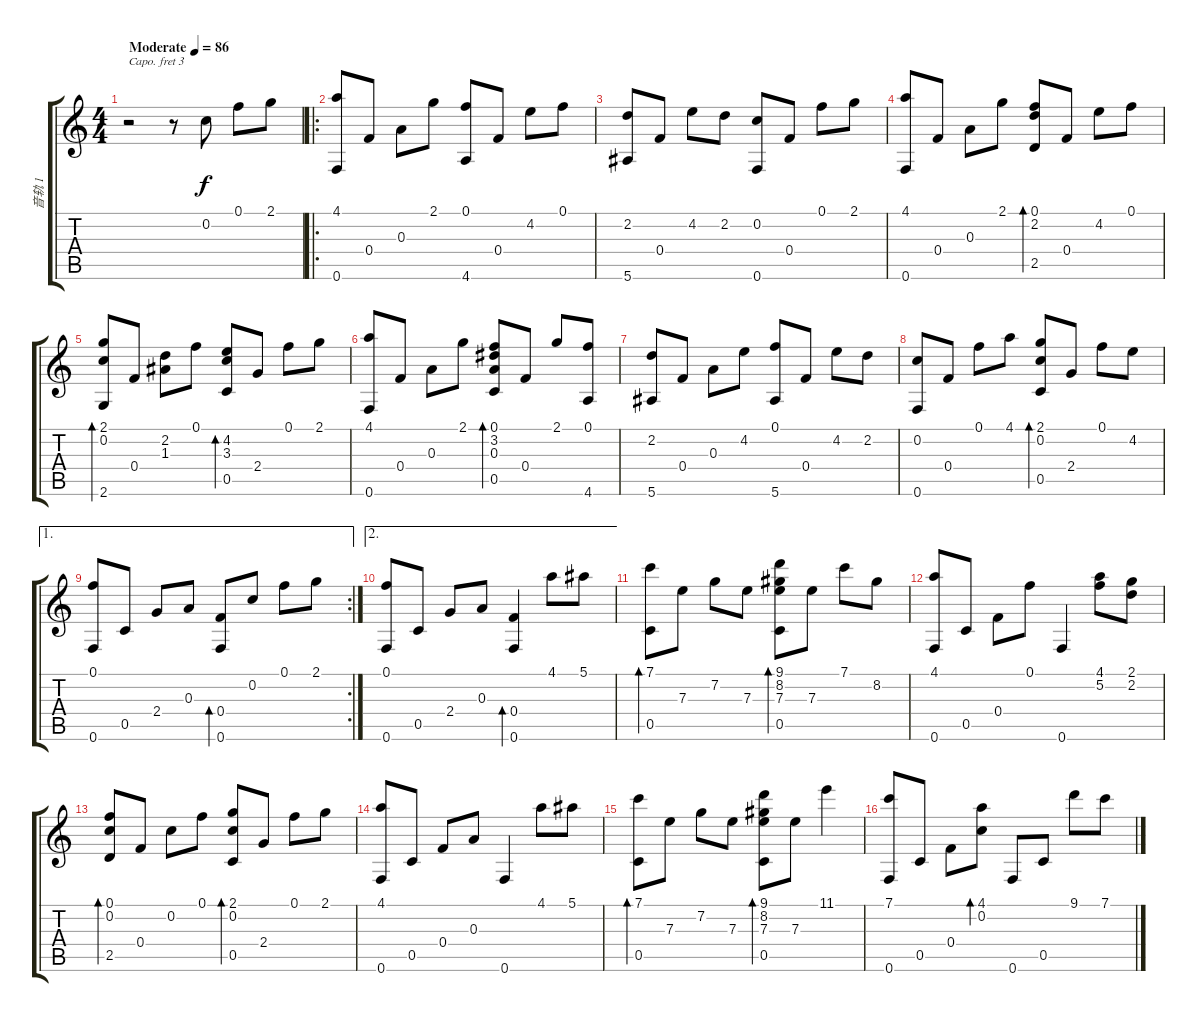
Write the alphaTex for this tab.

\track ("音轨 1" "音轨 1") {instrument acousticguitarsteel}
\staff {score tabs}
\capo 3
\tuning (D4 A3 Gb3 D3 A2 D2) {hide}
\ts (4 4)
\tempo (86 "Moderate")
\clef g2
\ks c
r.2{dy f instrument acousticguitarsteel} r.8 0.2.8 0.1.8 2.1.8 |
\ro
(4.1 0.6).8 0.4.8 0.3.8 2.1.8 (0.1 4.6).8 0.4.8 4.2.8 0.1.8 |
(2.2 5.6).8 0.4.8 4.2.8 2.2.8 (0.2 0.6).8 0.4.8 0.1.8 2.1.8 |
(4.1 0.6).8 0.4.8 0.3.8 2.1.8 (0.1 2.2 2.5).8{bd 240} 0.4.8 4.2.8 0.1.8 |
(2.1 0.2 2.6).8{bd 240} 0.4.8 (2.2 1.3).8 0.1.8 (4.2 3.3 0.5).8{bd 240} 2.4.8 0.1.8 2.1.8 |
(4.1 0.6).8 0.4.8 0.3.8 2.1.8 (0.1 3.2 0.3 0.5).8{bd 240} 0.4.8 2.1.8 (0.1 4.6).8 |
(2.2 5.6).8 0.4.8 0.3.8 4.2.8 (0.1 5.6).8 0.4.8 4.2.8 2.2.8 |
(0.2 0.6).8 0.4.8 0.1.8 4.1.8 (2.1 0.2 0.5).8{bd 240} 2.4.8 0.1.8 4.2.8 |
\ae 1
\rc 2
(0.1 0.6).8 0.5.8 2.4.8 0.3.8 (0.4 0.6).8{bd 120} 0.2.8 0.1.8 2.1.8 |
\ae 2
(0.1 0.6).8 0.5.8 2.4.8 0.3.8 (0.4 0.6).4{bd 120} 4.1.8 5.1.8 |
(7.1 0.5).8{bd 120} 7.3.8 7.2.8 7.3.8 (9.1 8.2 7.3 0.5).8{bd 240} 7.3.8 7.1.8 8.2.8 |
(4.1 0.6).8 0.5.8 0.4.8 0.1.8 0.6.4 (4.1 5.2).8 (2.1 2.2).8 |
(0.1 0.2 2.5).8{bd 240} 0.4.8 0.2.8 0.1.8 (2.1 0.2 0.5).8{bd 240} 2.4.8 0.1.8 2.1.8 |
(4.1 0.6).8 0.5.8 0.4.8 0.3.8 0.6.4 4.1.8 5.1.8 |
(7.1 0.5).8{bd 120} 7.3.8 7.2.8 7.3.8 (9.1 8.2 7.3 0.5).8{bd 240} 7.3.8 11.1.4 |
(7.1 0.6).8 0.5.8 0.4.8 (4.1 0.2).8{bd 240} 0.6.8 0.5.8 9.1.8 7.1.8
